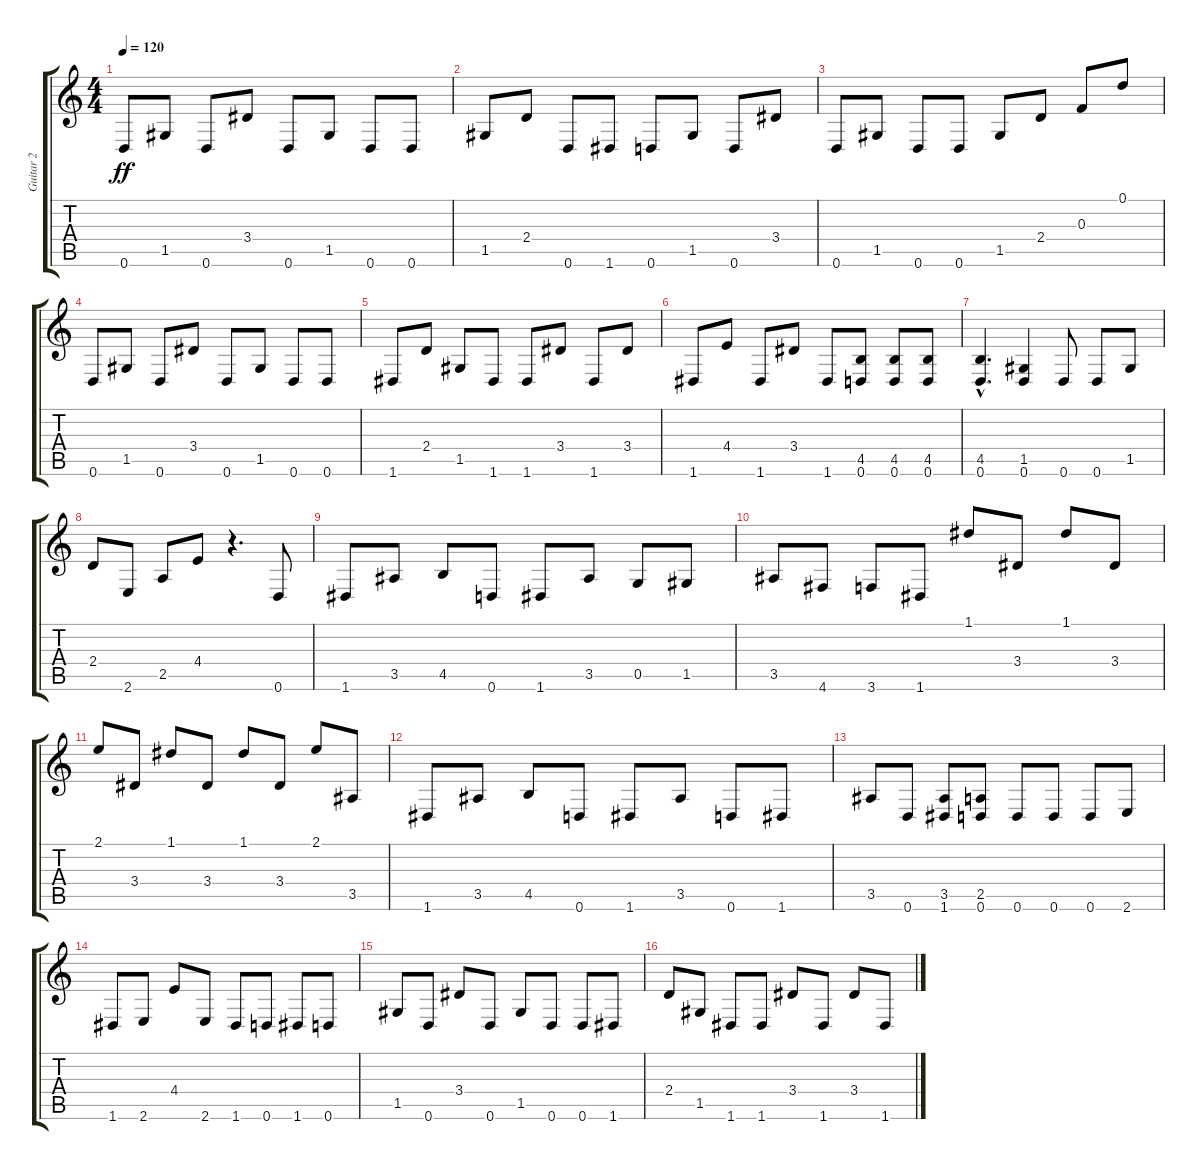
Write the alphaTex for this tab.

\track ("Guitar 2" "Guitar 2") {instrument acousticguitarnylon}
\staff {score tabs}
\tuning (D4 A3 F3 C3 G2 D2) {hide}
\ts (4 4)
\tempo 120
\clef g2
\ks c
0.6.8{dy ff instrument acousticguitarnylon} 1.5.8 0.6.8 3.4.8 0.6.8 1.5.8 0.6.8 0.6.8 |
1.5.8 2.4.8 0.6.8 1.6.8 0.6.8 1.5.8 0.6.8 3.4.8 |
0.6.8 1.5.8 0.6.8 0.6.8 1.5.8 2.4.8 0.3.8 0.1.8 |
0.6.8 1.5.8 0.6.8 3.4.8 0.6.8 1.5.8 0.6.8 0.6.8 |
1.6.8 2.4.8 1.5.8 1.6.8 1.6.8 3.4.8 1.6.8 3.4.8 |
1.6.8 4.4.8 1.6.8 3.4.8 1.6.8 (4.5 0.6).8 (4.5 0.6).8 (4.5 0.6).8 |
(4.5{hac} 0.6{hac}).4{d} (1.5 0.6).4 0.6.8 0.6.8 1.5.8 |
2.4.8 2.6.8 2.5.8 4.4.8 r.4{d} 0.6.8 |
1.6.8 3.5.8 4.5.8 0.6.8 1.6.8 3.5.8 0.5.8 1.5.8 |
3.5.8 4.6.8 3.6.8 1.6.8 1.1.8 3.4.8 1.1.8 3.4.8 |
2.1.8 3.4.8 1.1.8 3.4.8 1.1.8 3.4.8 2.1.8 3.5.8 |
1.6.8 3.5.8 4.5.8 0.6.8 1.6.8 3.5.8 0.6.8 1.6.8 |
3.5.8 0.6.8 (3.5 1.6).8 (2.5 0.6).8 0.6.8 0.6.8 0.6.8 2.6.8 |
1.6.8 2.6.8 4.4.8 2.6.8 1.6.8 0.6.8 1.6.8 0.6.8 |
1.5.8 0.6.8 3.4.8 0.6.8 1.5.8 0.6.8 0.6.8 1.6.8 |
2.4.8 1.5.8 1.6.8 1.6.8 3.4.8 1.6.8 3.4.8 1.6.8
